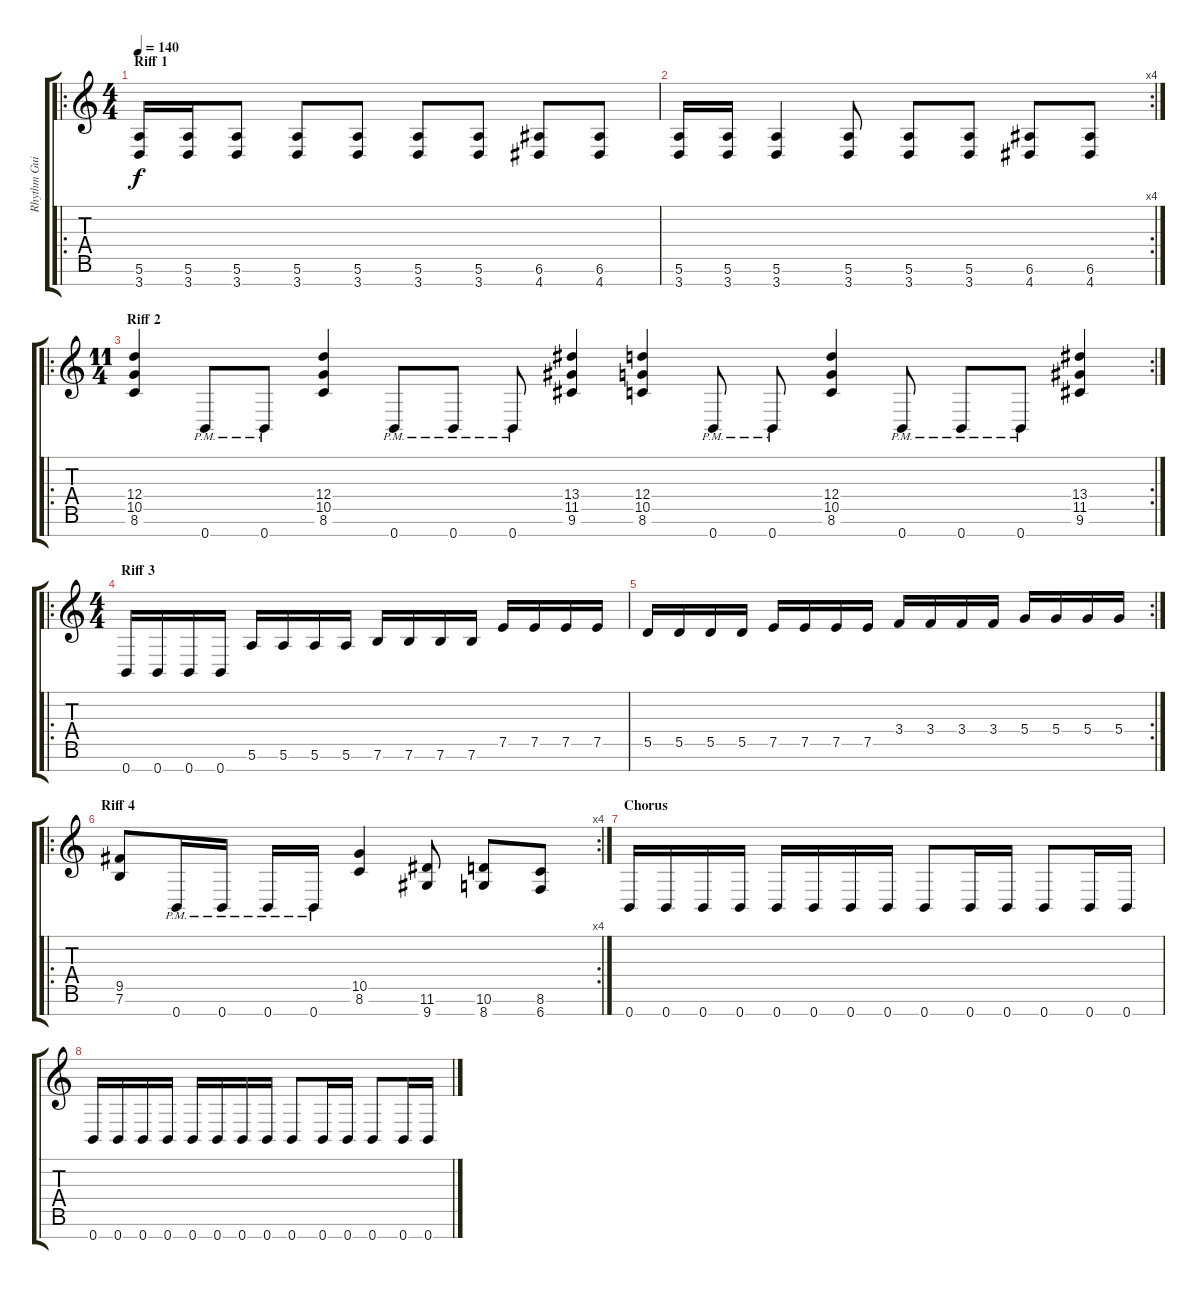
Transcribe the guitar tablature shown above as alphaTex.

\track ("Rhythm Guitar R" "Rhythm Gui") {instrument overdrivenguitar}
\staff {score tabs}
\tuning (E4 B3 G3 D3 A2 E2 B1) {hide}
\ro
\ts (4 4)
\section ("" "Riff 1")
\tempo 140
\clef g2
\ks c
(5.6 3.7).16{dy f instrument overdrivenguitar} (5.6 3.7).16 (5.6 3.7).8 (5.6 3.7).8 (5.6 3.7).8 (5.6 3.7).8 (5.6 3.7).8 (6.6 4.7).8 (6.6 4.7).8 |
\rc 4
(5.6 3.7).16 (5.6 3.7).16 (5.6 3.7).4 (5.6 3.7).8 (5.6 3.7).8 (5.6 3.7).8 (6.6 4.7).8 (6.6 4.7).8 |
\ro
\rc 2
\ts (11 4)
\section ("" "Riff 2")
(12.4 10.5 8.6).4 0.7{pm}.8 0.7{pm}.8 (12.4 10.5 8.6).4 0.7{pm}.8 0.7{pm}.8 0.7{pm}.8 (13.4 11.5 9.6).4 (12.4 10.5 8.6).4 0.7{pm}.8 0.7{pm}.8 (12.4 10.5 8.6).4 0.7{pm}.8 0.7{pm}.8 0.7{pm}.8 (13.4 11.5 9.6).4 |
\ro
\ts (4 4)
\section ("" "Riff 3")
0.7.16 0.7.16 0.7.16 0.7.16 5.6.16 5.6.16 5.6.16 5.6.16 7.6.16 7.6.16 7.6.16 7.6.16 7.5.16 7.5.16 7.5.16 7.5.16 |
\rc 2
5.5.16 5.5.16 5.5.16 5.5.16 7.5.16 7.5.16 7.5.16 7.5.16 3.4.16 3.4.16 3.4.16 3.4.16 5.4.16 5.4.16 5.4.16 5.4.16 |
\ro
\rc 4
\section ("" "Riff 4")
(9.5 7.6).8 0.7{pm}.16 0.7{pm}.16 0.7{pm}.16 0.7{pm}.16 (10.5 8.6).4 (11.6 9.7).8 (10.6 8.7).8 (8.6 6.7).8 |
\section ("" "Chorus")
0.7.16 0.7.16 0.7.16 0.7.16 0.7.16 0.7.16 0.7.16 0.7.16 0.7.8 0.7.16 0.7.16 0.7.8 0.7.16 0.7.16 |
0.7.16 0.7.16 0.7.16 0.7.16 0.7.16 0.7.16 0.7.16 0.7.16 0.7.8 0.7.16 0.7.16 0.7.8 0.7.16 0.7.16
